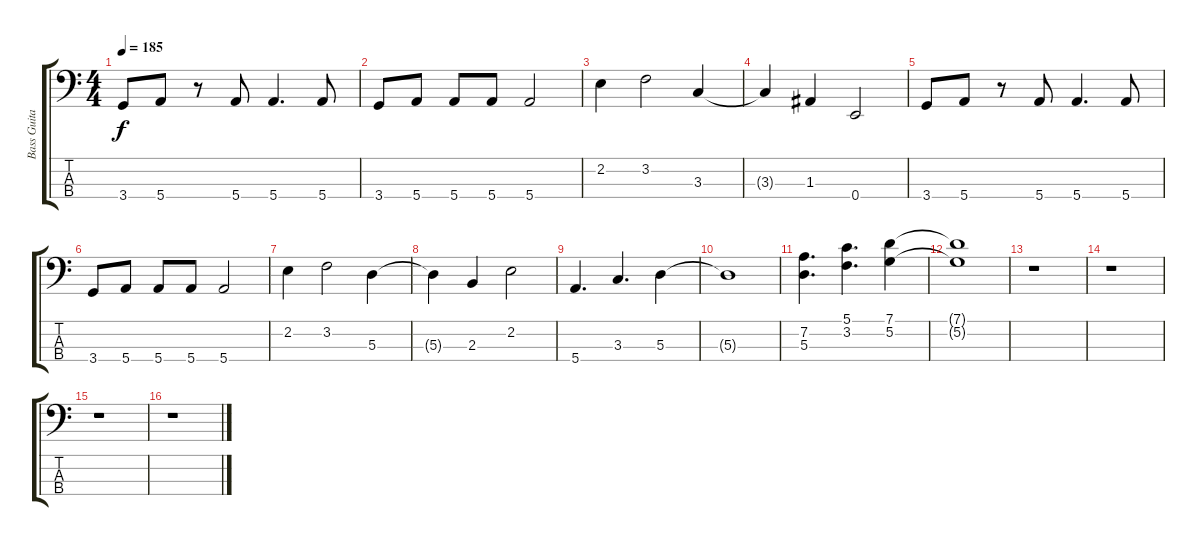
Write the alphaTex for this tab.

\track ("Bass Guitar" "Bass Guita") {instrument electricbassfinger}
\staff {score tabs}
\tuning (G2 D2 A1 E1) {hide}
\ts (4 4)
\tempo 185
\clef f4
\ks c
3.4.8{dy f} 5.4.8 r.8 5.4.8 5.4.4{d} 5.4.8 |
3.4.8 5.4.8 5.4.8 5.4.8 5.4.2 |
2.2.4 3.2.2 3.3.4 |
3.3{t}.4 1.3.4 0.4.2 |
3.4.8 5.4.8 r.8 5.4.8 5.4.4{d} 5.4.8 |
3.4.8 5.4.8 5.4.8 5.4.8 5.4.2 |
2.2.4 3.2.2 5.3.4 |
5.3{t}.4 2.3.4 2.2.2 |
5.4.4{d} 3.3.4{d} 5.3.4 |
5.3{t}.1 |
(7.2 5.3).4{d} (5.1 3.2).4{d} (7.1 5.2).4 |
(7.1{t} 5.2{t}).1 |
r.1 |
r.1 |
r.1 |
r.1
